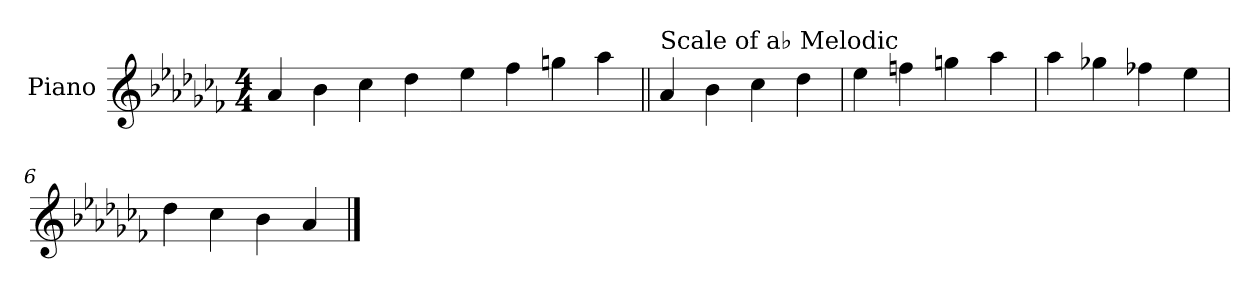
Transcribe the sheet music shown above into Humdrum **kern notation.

**kern
*part1
*staff1
*I"Piano
*I'Pno.
*clefG2
*k[b-e-a-d-g-c-f-]
*M4/4
*MM80
=1
4a-/
4b-\
4cc-\
4dd-\
=2-
4ee-\
4ff-\
4ggn\
4aa-\
!!LO:LB:g=z
=3||
!LO:TX:a:t=Scale of a♭ Melodic
4a-/
4b-\
4cc-\
4dd-\
=4`
4ee-\
4ffn\
4ggn\
4aa-\
=5
4aa-\
4gg-X\
4ff-X\
4ee-\
=6`
4dd-\
4cc-\
4b-\
4a-/
==
*-
